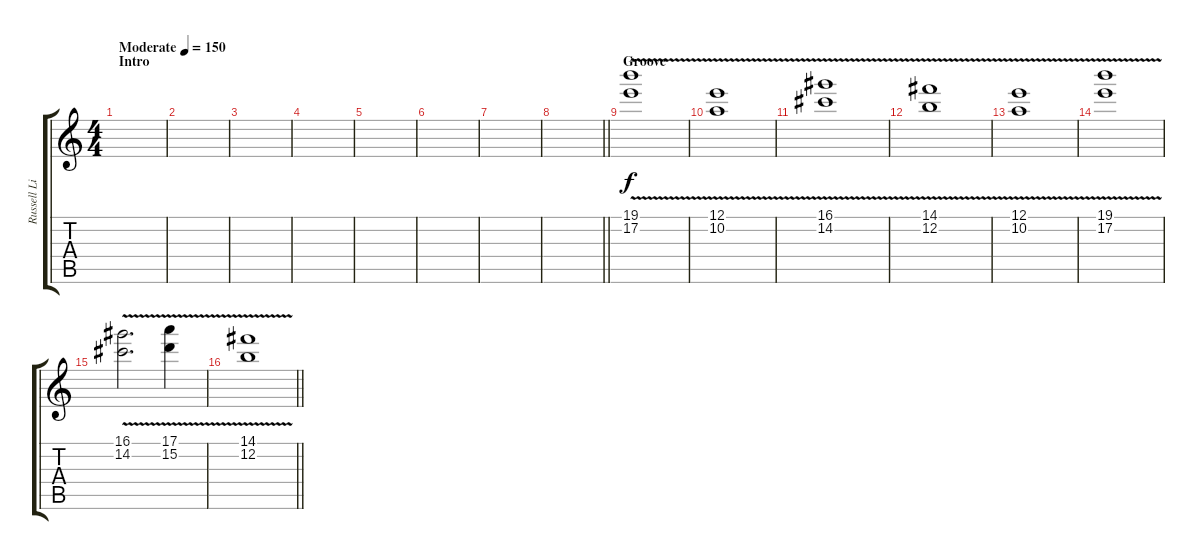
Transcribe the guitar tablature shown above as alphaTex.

\track ("Russell Lissack [Harmonics]" "Russell Li") {instrument guitarharmonics}
\staff {score tabs}
\tuning (E4 B3 G3 D3 A2 E2) {hide}
\ts (4 4)
\section ("" "Intro")
\tempo (150 "Moderate")
\clef g2
\ks c
|
|
|
|
|
|
|
\barLineRight lightlight
|
\section ("" "Groove")
(19.1{v} 17.2).1 |
(12.1{v} 10.2).1 |
(16.1{v} 14.2).1 |
(14.1{v} 12.2).1 |
(12.1{v} 10.2).1 |
(19.1{v} 17.2).1 |
(16.1{v} 14.2).2{d} (17.1{v} 15.2).4 |
\barLineRight lightlight
(14.1{v} 12.2).1
